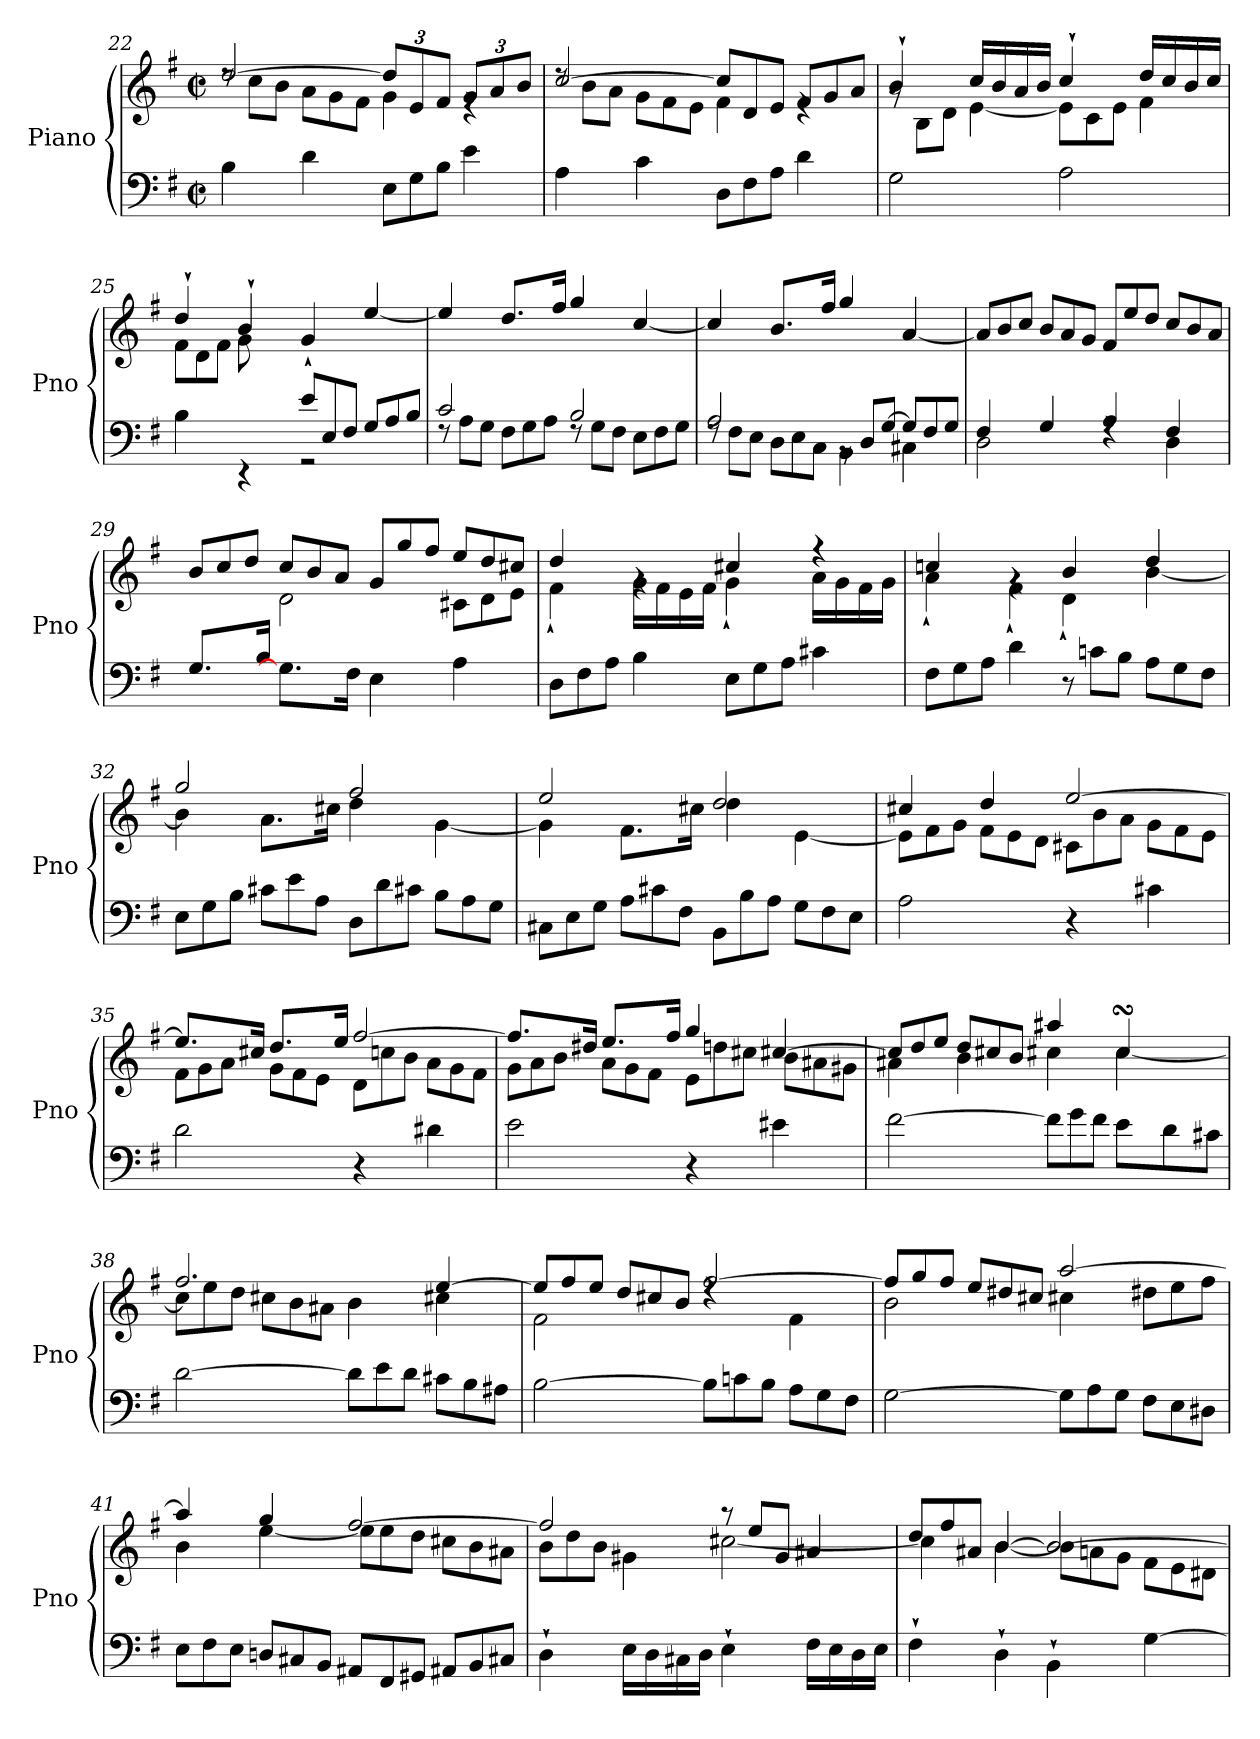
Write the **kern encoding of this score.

**kern	**kern
*part1	*part1
*staff2	*staff1
*I"Piano	*
*I'Pno	*
*clefF4	*clefG2
*k[f#]	*k[f#]
*M2/2	*M2/2
*met(c|)	*met(c|)
=22	=22
*	*^
*	*	*Xtuplet
4B\	[2dd/	12rdd
.	.	12cc\L
.	.	12b\J
4d\	.	12a\L
.	.	12g\
.	.	12f#\J
*Xtuplet	*	*
12E\L	12dd/L]	4g\
12G\	12e/	.
12B\J	12f#/J	.
4e\	12g/L	4re
.	12a/	.
.	12b/J	.
=23	=23	=23
4A\	[2cc/	12rdd
.	.	12b\L
.	.	12a\J
4c\	.	12g\L
.	.	12f#\
.	.	12e\J
12D\L	12cc/L]	4f#\
12F#\	12d/	.
12A\J	12e/J	.
4d\	12f#/L	4re
.	12g/	.
.	12a/J	.
!!LO:LB:g=z	!!
=24	=24	=24
2G\	4b`/	12rg
.	.	12B\L
.	.	12d\J
.	16cc/LL	[4e\
.	16b/	.
.	16a/	.
.	16b/JJ	.
2A\	4cc`/	12e\L]
.	.	12c\
.	.	12e\J
.	16dd/LL	4f#\
.	16cc/	.
.	16b/	.
.	16cc/JJ	.
=25	=25	=25
*^	*	*
*	*^	*	*
3ryy	4B\	2ryy	4dd`/	12f#\L
.	.	.	.	12d\
.	.	.	.	12f#\J
.	4rEE	.	4b`/	12g\L
12G/	.	.	.	3%2ryy
12B/J	.	.	.	.
2ryy	12e/L	2r	4g`/	.
.	12E/	.	.	.
.	12F#/J	.	.	.
.	12G/L	.	[4ee/	.
.	12A/	.	.	.
.	12B/J	.	.	.
*	*v	*v	*	*
*	*	*v	*v
=26	=26	=26
2c/	12rF	4ee/]
.	12A\L	.
.	12G\J	.
.	12F#\L	8.dd/L
.	12G\	.
.	12A\J	.
.	.	16ff#/Jk
2B/	12rF	4gg/
.	12G\L	.
.	12F#\J	.
.	12E\L	[4cc/
.	12F#\	.
.	12G\J	.
!!LO:LB:g=z
=27	=27	=27
2A/	12rF	4cc/]
.	12F#\L	.
.	12E\J	.
.	12D\L	8.b/L
.	12E\	.
.	12C\J	.
.	.	16ff#/Jk
12rBB	4BB\	4gg/
12D/L	.	.
[12G/J	.	.
12G/L]	4C#X\	[4a/
12F#/	.	.
12G/J	.	.
=28	=28	=28
4F#/	2D\	12a/L]
.	.	12b/
.	.	12cc/J
4G/	.	12b/L
.	.	12a/
.	.	12g/J
4A/	4rF	12f#/L
.	.	12ee/
.	.	12dd/J
4F#/	4D\	12cc/L
.	.	12b/
.	.	12a/J
=29	=29	=29
*	*	*^
8.G/L	[4G\yy	12b/L	4ryy
.	.	12cc/	.
.	.	12dd/J	.
16B/Jk	.	.	.
8.G\L]	2.ryy	12cc/L	2d\
.	.	12b/	.
.	.	12a/J	.
16F#\Jk	.	.	.
4E\	.	12g/L	.
.	.	12gg/	.
.	.	12ff#/J	.
4A\	.	12ee/L	12c#X\L
.	.	12dd/	12d\
.	.	12cc#X/J	12e\J
*v	*v	*	*
!!LO:LB:g=z	!!
=30	=30	=30
12D\L	4dd/	4f#`\
12F#\	.	.
12A\J	.	.
4B\	4rg	16g\LL
.	.	16f#\
.	.	16e\
.	.	16f#\JJ
12E\L	4cc#X/	4g`\
12G\	.	.
12A\J	.	.
4c#X\	4r	16a\LL
.	.	16g\
.	.	16f#\
.	.	16g\JJ
=31	=31	=31
12F#\L	4ccn/	4a`\
12G\	.	.
12A\J	.	.
4d\	4rg	4f#`\
12r	4b/	4d`\
12cn\L	.	.
12B\J	.	.
12A\L	4dd/	[4b\
12G\	.	.
12F#\J	.	.
=32	=32	=32
12E\L	2gg/	4b\]
12G\	.	.
12B\J	.	.
12c#X\L	.	8.a\L
12e\	.	.
12A\J	.	.
.	.	16cc#X\Jk
12D\L	2ff#/	4dd\
12d\	.	.
12c#X\J	.	.
12B\L	.	[4g\
12A\	.	.
12G\J	.	.
!!LO:LB:g=z	!!
=33	=33	=33
12C#X\L	2ee/	4g\]
12E\	.	.
12G\J	.	.
12A\L	.	8.f#\L
12c#X\	.	.
12F#\J	.	.
.	.	16cc#X\Jk
12BB\L	2dd/	4dd\
12B\	.	.
12A\J	.	.
12G\L	.	[4e\
12F#\	.	.
12E\J	.	.
=34	=34	=34
2A\	4cc#X/	12e\L]
.	.	12f#\
.	.	12g\J
.	4dd/	12f#\L
.	.	12e\
.	.	12d\J
4r	[2ee/	12c#X\L
.	.	12b\
.	.	12a\J
4c#X\	.	12g\L
.	.	12f#\
.	.	12e\J
=35	=35	=35
2d\	8.ee/L]	12f#\L
.	.	12g\
.	.	12a\J
.	16cc#X/Jk	.
.	8.dd/L	12g\L
.	.	12f#\
.	.	12e\J
.	16ee/Jk	.
4r	[2ff#/	12d\L
.	.	12ccn\
.	.	12b\J
4d#X\	.	12a\L
.	.	12g\
.	.	12f#\J
!!LO:PB:g=z	!!
=36	=36	=36
2e\	8.ff#/L]	12g\L
.	.	12a\
.	.	12b\J
.	16dd#X/Jk	.
.	8.ee/L	12a\L
.	.	12g\
.	.	12f#\J
.	16ff#/Jk	.
4r	4gg/	12e\L
.	.	12ddn\
.	.	12cc#X\J
4e#X\	[4cc#X/	12b\L
.	.	12a#X\
.	.	12g#X\J
=37	=37	=37
*	*	*^
[2f#\	12cc#/L]	4a#X\	2.ryy
.	12dd/	.	.
.	12ee/J	.	.
.	12dd/L	4b\	.
.	12cc#X/	.	.
.	12b/J	.	.
12f#\L]	4aa#X/	4cc#X\	.
12g\	.	.	.
12f#\J	.	.	.
12e\L	4cc#sSsS/	[4cc#\	32dd!yy
.	.	.	32cc#!yy
.	.	.	32b!yy
12d\	.	.	.
.	.	.	[32cc#!yy
.	.	.	8cc#!yy_
12c#X\J	.	.	.
*	*	*v	*v
=38	=38	=38
[2d\	2.ff#/	12cc#\L]
.	.	12ee\
.	.	12dd\J
.	.	12cc#X\L
.	.	12b\
.	.	12a#X\J
12d\L]	.	4b\
12e\	.	.
12d\J	.	.
12c#X\L	[4ee/	4cc#X\
12B\	.	.
12A#X\J	.	.
!!LO:LB:g=z	!!
=39	=39	=39
[2B\	12ee/L]	2f#\
.	12ff#/	.
.	12ee/J	.
.	12dd/L	.
.	12cc#X/	.
.	12b/J	.
12B\L]	[2ff#/	4rdd
12cn\	.	.
12B\J	.	.
12A\L	.	4f#\
12G\	.	.
12F#\J	.	.
=40	=40	=40
[2G\	12ff#/L]	2b\
.	12gg/	.
.	12ff#/J	.
.	12ee/L	.
.	12dd#X/	.
.	12cc#X/J	.
12G\L]	[2aa/	4cc#X\
12A\	.	.
12G\J	.	.
12F#\L	.	12dd#X\L
12E\	.	12ee\
12D#X\J	.	12ff#\J
=41	=41	=41
12E\L	4aa/]	4b\
12F#\	.	.
12E\J	.	.
12Dn/L	4gg/	[4ee\
12C#X/	.	.
12BB/J	.	.
12AA#X/L	[2ff#/	12ee\L]
12FF#/	.	12ee\
12GG#X/J	.	12dd\J
12AA#X/L	.	12cc#X\L
12BB/	.	12b\
12C#X/J	.	12a#X\J
!!LO:LB:g=z	!!
=42	=42	=42
4D`\	2ff#/]	12b\L
.	.	12dd\
.	.	12b\J
16E\LL	.	4g#X\
16D\	.	.
16C#X\	.	.
16D\JJ	.	.
4E`\	12r	[2cc#X\
.	12ee/L	.
.	12g#/J	.
16F#\LL	4a#X/	.
16E\	.	.
16D\	.	.
16E\JJ	.	.
=43	=43	=43
4F#`\	12dd/L	4cc#\]
.	12ff#/	.
.	12a#X/J	.
4D`\	[4b/	[4b\
4BB`\	2b/_	12b\L]
.	.	12an\
.	.	12g\J
[4G\	.	12f#\L
.	.	12e\
.	.	12d#X\J
*	*v	*v
=	=
*-	*-
